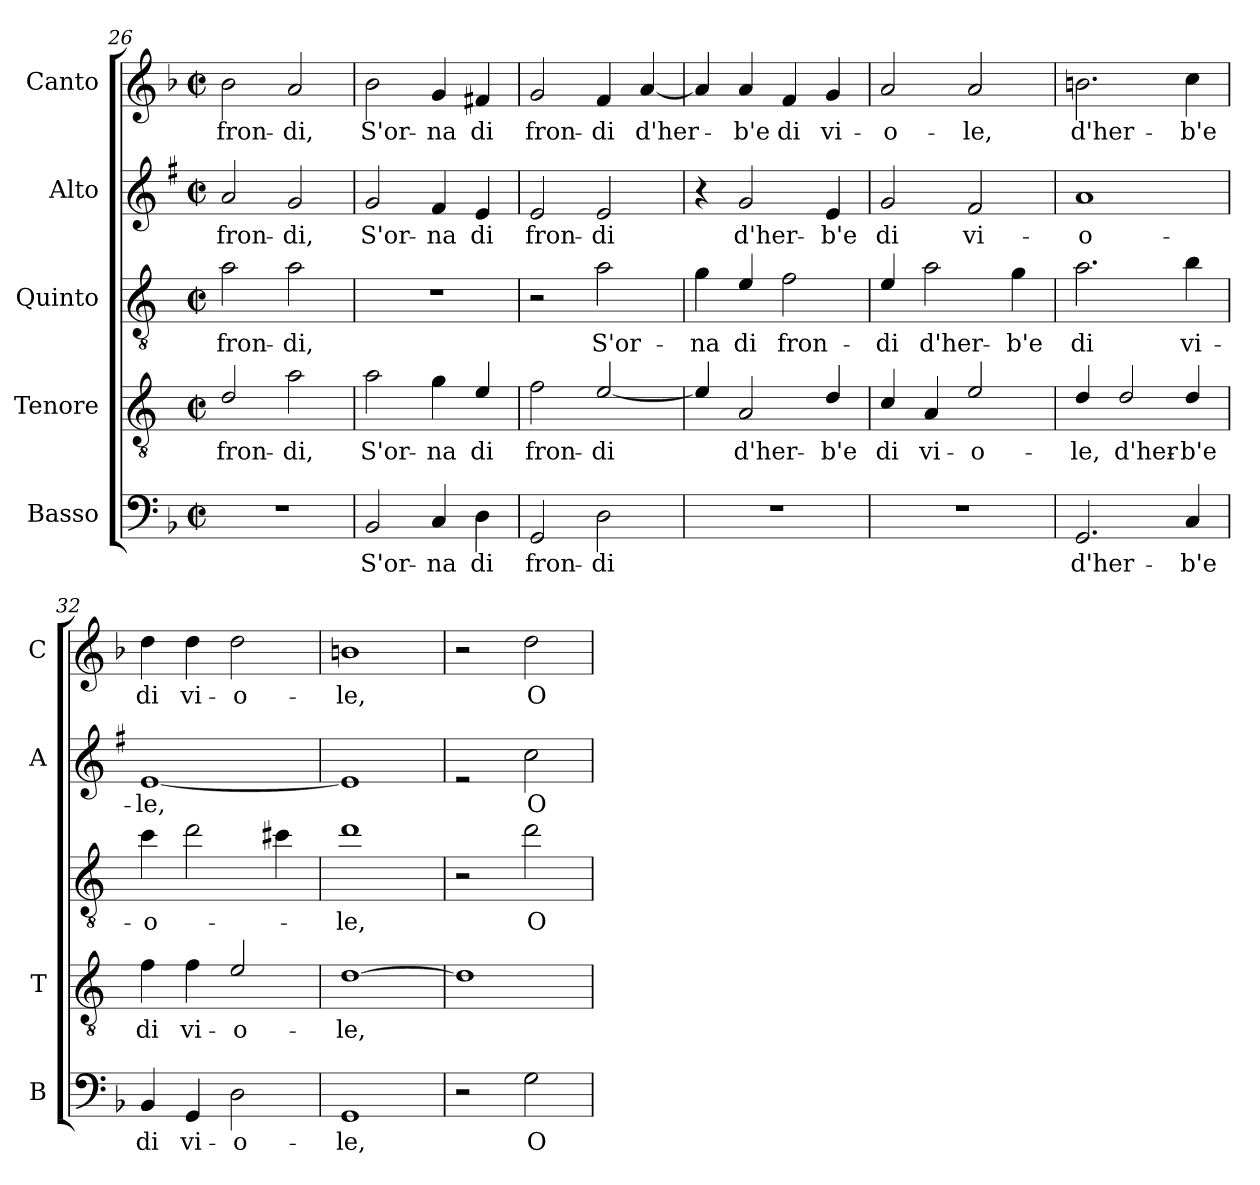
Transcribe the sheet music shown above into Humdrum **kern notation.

**kern	**text	**kern	**text	**kern	**text	**kern	**text	**kern	**text
*part5	*part5	*part4	*part4	*part3	*part3	*part2	*part2	*part1	*part1
*staff5	*staff5	*staff4	*staff4	*staff3	*staff3	*staff2	*staff2	*staff1	*staff1
*I"Basso	*	*I"Tenore	*	*I"Quinto	*	*I"Alto	*	*I"Canto	*
*I'B	*	*I'T	*	*	*	*I'A	*	*I'C	*
*clefF4	*	*clefGv2	*	*clefGv2	*	*clefG2	*	*clefG2	*
*	*	*ITrd4c7	*	*ITrd4c7	*	*ITrd1c2	*	*	*
*k[b-]	*	*k[b-]	*	*k[b-]	*	*k[b-]	*	*k[b-]	*
*F:	*	*F:	*	*F:	*	*F:	*	*F:	*
*M2/2	*	*M2/2	*	*M2/2	*	*M2/2	*	*M2/2	*
*met(c|)	*	*met(c|)	*	*met(c|)	*	*met(c|)	*	*met(c|)	*
=26	=26	=26	=26	=26	=26	=26	=26	=26	=26
!	!	!	!LO:LY:b	!	!	!	!	!	!
!	!	!	!	!	!LO:LY:b	!	!	!	!
!	!	!	!	!	!	!	!LO:LY:b	!	!
!	!	!	!	!	!	!	!	!	!LO:LY:b
1r	.	2G/	fron-	2d\	fron-	2g/	fron-	2b-\	fron-
!	!	!	!LO:LY:b	!	!	!	!	!	!
!	!	!	!	!	!LO:LY:b	!	!	!	!
!	!	!	!	!	!	!	!LO:LY:b	!	!
!	!	!	!	!	!	!	!	!	!LO:LY:b
.	.	2d\	-di,	2d\	-di,	2f/	-di,	2a/	-di,
=27	=27	=27	=27	=27	=27	=27	=27	=27	=27
!	!LO:LY:b	!	!	!	!	!	!	!	!
!	!	!	!LO:LY:b	!	!	!	!	!	!
!	!	!	!	!	!	!	!LO:LY:b	!	!
!	!	!	!	!	!	!	!	!	!LO:LY:b
2BB-/	S'or-	2d\	S'or-	1r	.	2f/	S'or-	2b-\	S'or-
!	!LO:LY:b	!	!	!	!	!	!	!	!
!	!	!	!LO:LY:b	!	!	!	!	!	!
!	!	!	!	!	!	!	!LO:LY:b	!	!
!	!	!	!	!	!	!	!	!	!LO:LY:b
4C/	-na	4c\	-na	.	.	4e/	-na	4g/	-na
!	!LO:LY:b	!	!	!	!	!	!	!	!
!	!	!	!LO:LY:b	!	!	!	!	!	!
!	!	!	!	!	!	!	!LO:LY:b	!	!
!	!	!	!	!	!	!	!	!	!LO:LY:b
4D\	di	4A/	di	.	.	4d/	di	4f#X/	di
=28	=28	=28	=28	=28	=28	=28	=28	=28	=28
!	!LO:LY:b	!	!	!	!	!	!	!	!
!	!	!	!LO:LY:b	!	!	!	!	!	!
!	!	!	!	!	!	!	!LO:LY:b	!	!
!	!	!	!	!	!	!	!	!	!LO:LY:b
2GG/	fron-	2B-\	fron-	2r	.	2d/	fron-	2g/	fron-
!	!LO:LY:b	!	!	!	!	!	!	!	!
!	!	!	!LO:LY:b	!	!	!	!	!	!
!	!	!	!	!	!LO:LY:b	!	!	!	!
!	!	!	!	!	!	!	!LO:LY:b	!	!
!	!	!	!	!	!	!	!	!	!LO:LY:b
2D\	-di	[2A/	-di	2d\	S'or-	2d/	-di	4f/	-di
!	!	!	!	!	!	!	!	!	!LO:LY:b
.	.	.	.	.	.	.	.	[4a/	d'her-
=29	=29	=29	=29	=29	=29	=29	=29	=29	=29
!	!	!	!	!	!LO:LY:b	!	!	!	!
1r	.	4A/]	.	4c\	-na	4r	.	4a/]	.
!	!	!	!LO:LY:b	!	!	!	!	!	!
!	!	!	!	!	!LO:LY:b	!	!	!	!
!	!	!	!	!	!	!	!LO:LY:b	!	!
!	!	!	!	!	!	!	!	!	!LO:LY:b
.	.	2D/	d'her-	4A/	di	2f/	d'her-	4a/	-b'e
!	!	!	!	!	!LO:LY:b	!	!	!	!
!	!	!	!	!	!	!	!	!	!LO:LY:b
.	.	.	.	2B-\	fron-	.	.	4f/	di
!	!	!	!LO:LY:b	!	!	!	!	!	!
!	!	!	!	!	!	!	!LO:LY:b	!	!
!	!	!	!	!	!	!	!	!	!LO:LY:b
.	.	4G/	-b'e	.	.	4d/	-b'e	4g/	vi-
=30	=30	=30	=30	=30	=30	=30	=30	=30	=30
!	!	!	!LO:LY:b	!	!	!	!	!	!
!	!	!	!	!	!LO:LY:b	!	!	!	!
!	!	!	!	!	!	!	!LO:LY:b	!	!
!	!	!	!	!	!	!	!	!	!LO:LY:b
1r	.	4F/	di	4A/	-di	2f/	di	2a/	-o-
!	!	!	!LO:LY:b	!	!	!	!	!	!
!	!	!	!	!	!LO:LY:b	!	!	!	!
.	.	4D/	vi-	2d\	d'her-	.	.	.	.
!	!	!	!LO:LY:b	!	!	!	!	!	!
!	!	!	!	!	!	!	!LO:LY:b	!	!
!	!	!	!	!	!	!	!	!	!LO:LY:b
.	.	2A/	-o-	.	.	2e/	vi-	2a/	-le,
!	!	!	!	!	!LO:LY:b	!	!	!	!
.	.	.	.	4c\	-b'e	.	.	.	.
=31	=31	=31	=31	=31	=31	=31	=31	=31	=31
!	!LO:LY:b	!	!	!	!	!	!	!	!
!	!	!	!LO:LY:b	!	!	!	!	!	!
!	!	!	!	!	!LO:LY:b	!	!	!	!
!	!	!	!	!	!	!	!LO:LY:b	!	!
!	!	!	!	!	!	!	!	!	!LO:LY:b
2.GG/	d'her-	4G/	-le,	2.d\	di	1g	-o-	2.bn\	d'her-
!	!	!	!LO:LY:b	!	!	!	!	!	!
.	.	2G/	d'her-	.	.	.	.	.	.
!	!LO:LY:b	!	!	!	!	!	!	!	!
!	!	!	!LO:LY:b	!	!	!	!	!	!
!	!	!	!	!	!LO:LY:b	!	!	!	!
!	!	!	!	!	!	!	!	!	!LO:LY:b
4C/	-b'e	4G/	-b'e	4e\	vi-	.	.	4cc\	-b'e
!!LO:LB:g=z
=32	=32	=32	=32	=32	=32	=32	=32	=32	=32
!	!LO:LY:b	!	!	!	!	!	!	!	!
!	!	!	!LO:LY:b	!	!	!	!	!	!
!	!	!	!	!	!LO:LY:b	!	!	!	!
!	!	!	!	!	!	!	!LO:LY:b	!	!
!	!	!	!	!	!	!	!	!	!LO:LY:b
4BB-/	di	4B-\	di	4f\	-o-	[1d	-le,	4dd\	di
!	!LO:LY:b	!	!	!	!	!	!	!	!
!	!	!	!LO:LY:b	!	!	!	!	!	!
!	!	!	!	!	!	!	!	!	!LO:LY:b
4GG/	vi-	4B-\	vi-	2g\	.	.	.	4dd\	vi-
!	!LO:LY:b	!	!	!	!	!	!	!	!
!	!	!	!LO:LY:b	!	!	!	!	!	!
!	!	!	!	!	!	!	!	!	!LO:LY:b
2D\	-o-	2A/	-o-	.	.	.	.	2dd\	-o-
.	.	.	.	4f#X\	.	.	.	.	.
=33	=33	=33	=33	=33	=33	=33	=33	=33	=33
!	!LO:LY:b	!	!	!	!	!	!	!	!
!	!	!	!LO:LY:b	!	!	!	!	!	!
!	!	!	!	!	!LO:LY:b	!	!	!	!
!	!	!	!	!	!	!	!	!	!LO:LY:b
1GG	-le,	[1G	-le,	1g	-le,	1d]	.	1bn	-le,
=34	=34	=34	=34	=34	=34	=34	=34	=34	=34
2r	.	1G]	.	2r	.	2rf	.	2r	.
!	!LO:LY:b	!	!	!	!	!	!	!	!
!	!	!	!	!	!LO:LY:b	!	!	!	!
!	!	!	!	!	!	!	!LO:LY:b	!	!
!	!	!	!	!	!	!	!	!	!LO:LY:b
2G\	O	.	.	2g\	O	2b-\	O	2dd\	O
=	=	=	=	=	=	=	=	=	=
*-	*-	*-	*-	*-	*-	*-	*-	*-	*-
